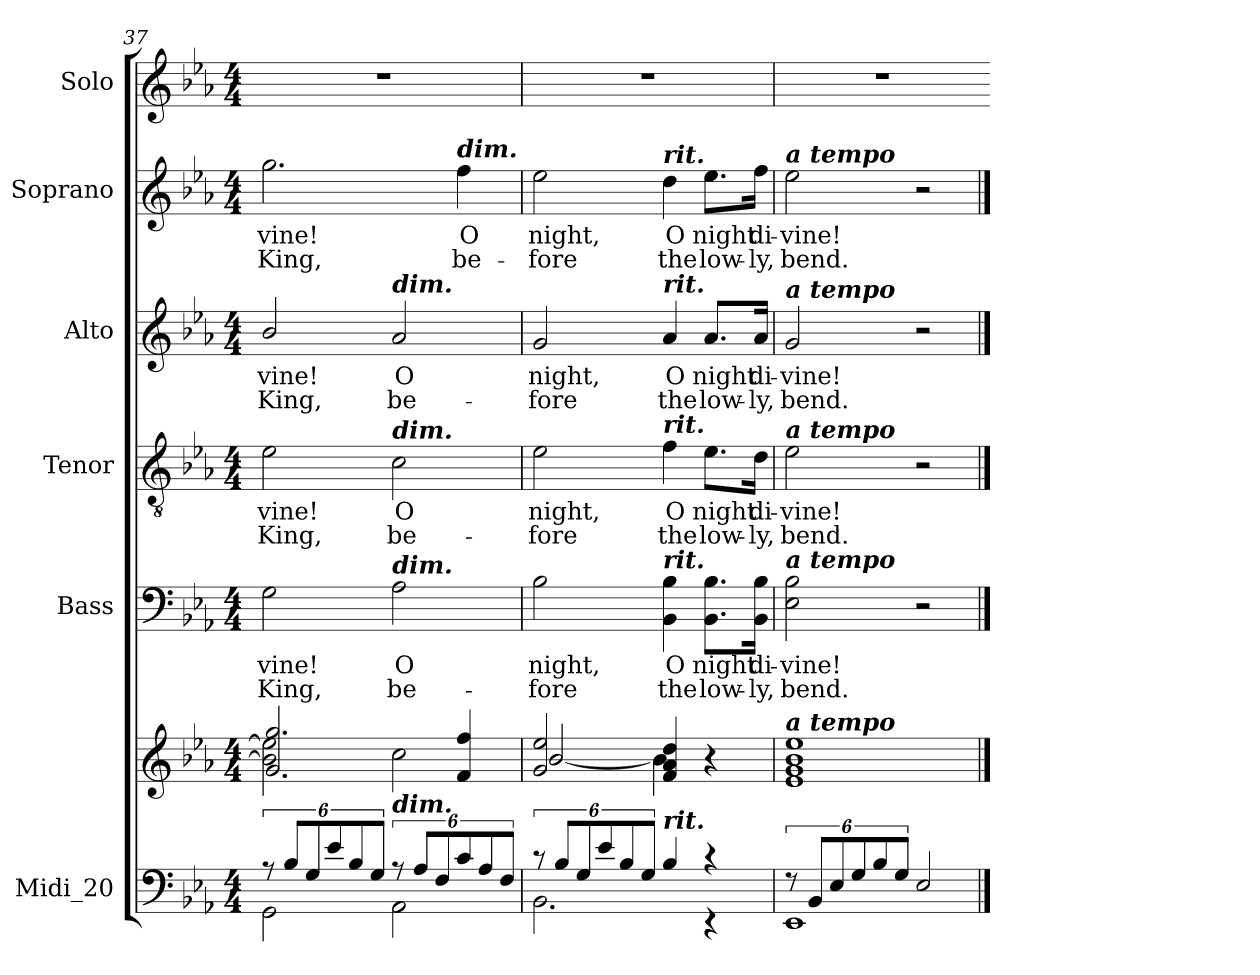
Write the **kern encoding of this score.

**kern	**kern	**kern	**text	**text	**kern	**text	**text	**kern	**text	**text	**kern	**text	**text	**kern
*part6	*part6	*part5	*part5	*part5	*part4	*part4	*part4	*part3	*part3	*part3	*part2	*part2	*part2	*part1
*staff7	*staff6	*staff5	*staff5	*staff5	*staff4	*staff4	*staff4	*staff3	*staff3	*staff3	*staff2	*staff2	*staff2	*staff1
*I"Midi_20	*	*I"Bass	*	*	*I"Tenor	*	*	*I"Alto	*	*	*I"Soprano	*	*	*I"Solo
*	*	*I'B	*	*	*I'T	*	*	*I'A	*	*	*I'S	*	*	*I'Solo
*clefF4	*clefG2	*clefF4	*	*	*clefGv2	*	*	*clefG2	*	*	*clefG2	*	*	*clefG2
*k[b-e-a-]	*k[b-e-a-]	*k[b-e-a-]	*	*	*k[b-e-a-]	*	*	*k[b-e-a-]	*	*	*k[b-e-a-]	*	*	*k[b-e-a-]
*E-:	*E-:	*E-:	*	*	*E-:	*	*	*E-:	*	*	*E-:	*	*	*E-:
*M4/4	*M4/4	*M4/4	*	*	*M4/4	*	*	*M4/4	*	*	*M4/4	*	*	*M4/4
=37	=37	=37	=37	=37	=37	=37	=37	=37	=37	=37	=37	=37	=37	=37
*^	*^	*	*	*	*	*	*	*	*	*	*	*	*	*
!	!	!	!	!	!LO:LY:b	!LO:LY:b	!	!LO:LY:b	!LO:LY:b	!	!LO:LY:b	!LO:LY:b	!	!LO:LY:b	!LO:LY:b	!
12r	2GG\	2b-\] 2ee-\]	2.g/ 2.gg/	2G\	vine!	King,	2e-\	vine!	King,	2b-/	vine!	King,	2.gg	vine!	King,	1r
12B-/L	.	.	.	.	.	.	.	.	.	.	.	.	.	.	.	.
12G/	.	.	.	.	.	.	.	.	.	.	.	.	.	.	.	.
12e-/	.	.	.	.	.	.	.	.	.	.	.	.	.	.	.	.
12B-/	.	.	.	.	.	.	.	.	.	.	.	.	.	.	.	.
12G/J	.	.	.	.	.	.	.	.	.	.	.	.	.	.	.	.
!	!	!	!	!	!	!	!	!	!	!LO:TX:a:Bi:t=dim.	!	!	!	!	!	!
!	!	!	!	!	!	!	!LO:TX:a:Bi:t=dim.	!	!	!	!	!	!	!	!	!
!	!	!	!	!LO:TX:a:Bi:t=dim.	!	!	!	!	!	!	!	!	!	!	!	!
!LO:TX:a:Bi:t=dim.	!	!	!	!	!	!	!	!	!	!	!	!	!	!	!	!
!	!	!	!	!	!LO:LY:b	!LO:LY:b	!	!LO:LY:b	!LO:LY:b	!	!LO:LY:b	!LO:LY:b	!	!	!	!
12r	2AA-\	2cc\	.	2A-	O	be-	2c	O	be-	2a-	O	be-	.	.	.	.
12A-/L	.	.	.	.	.	.	.	.	.	.	.	.	.	.	.	.
12F/	.	.	.	.	.	.	.	.	.	.	.	.	.	.	.	.
!	!	!	!	!	!	!	!	!	!	!	!	!	!LO:TX:a:Bi:t=dim.	!	!	!
!	!	!	!	!	!	!	!	!	!	!	!	!	!	!LO:LY:b	!LO:LY:b	!
12c/	.	.	4f/ 4ff/	.	.	.	.	.	.	.	.	.	4ff	O	be-	.
12A-/	.	.	.	.	.	.	.	.	.	.	.	.	.	.	.	.
12F/J	.	.	.	.	.	.	.	.	.	.	.	.	.	.	.	.
=38	=38	=38	=38	=38	=38	=38	=38	=38	=38	=38	=38	=38	=38	=38	=38	=38
!	!	!	!	!	!LO:LY:b	!LO:LY:b	!	!LO:LY:b	!LO:LY:b	!	!LO:LY:b	!LO:LY:b	!	!LO:LY:b	!LO:LY:b	!
12r	2.BB-\	2g/ 2ee-/	[2b-/	2B-	-night,	fore	2e-	-night,	fore	2g	-night,	fore	2ee-	-night,	fore	1r
12B-/L	.	.	.	.	.	.	.	.	.	.	.	.	.	.	.	.
12G/	.	.	.	.	.	.	.	.	.	.	.	.	.	.	.	.
12e-/	.	.	.	.	.	.	.	.	.	.	.	.	.	.	.	.
12B-/	.	.	.	.	.	.	.	.	.	.	.	.	.	.	.	.
12G/J	.	.	.	.	.	.	.	.	.	.	.	.	.	.	.	.
!	!	!	!	!	!	!	!	!	!	!	!	!	!LO:TX:a:Bi:t=rit.	!	!	!
!	!	!	!	!	!	!	!	!	!	!LO:TX:a:Bi:t=rit.	!	!	!	!	!	!
!	!	!	!	!	!	!	!LO:TX:a:Bi:t=rit.	!	!	!	!	!	!	!	!	!
!	!	!	!	!LO:TX:a:Bi:t=rit.	!	!	!	!	!	!	!	!	!	!	!	!
!LO:TX:a:Bi:t=rit.	!	!	!	!	!	!	!	!	!	!	!	!	!	!	!	!
!	!	!	!	!	!LO:LY:b	!LO:LY:b	!	!LO:LY:b	!LO:LY:b	!	!LO:LY:b	!LO:LY:b	!	!LO:LY:b	!LO:LY:b	!
4B-/	.	4f/ 4a-/ 4dd/	4b-]	4BB- 4B-	O	the	4f	O	the	4a-	O	the	4dd	O	the	.
!	!	!	!	!	!LO:LY:b	!LO:LY:b	!	!LO:LY:b	!LO:LY:b	!	!LO:LY:b	!LO:LY:b	!	!LO:LY:b	!LO:LY:b	!
4r	4r	4r	4ryy	8.BB-\ 8.B-\L	night	low-	8.e-\L	night	low-	8.a-/L	night	low-	8.ee-\L	night	low-	.
!	!	!	!	!	!LO:LY:b	!LO:LY:b	!	!LO:LY:b	!LO:LY:b	!	!LO:LY:b	!LO:LY:b	!	!LO:LY:b	!LO:LY:b	!
.	.	.	.	16BB-\ 16B-\Jk	-di-	-ly,	16d\Jk	-di-	-ly,	16a-/Jk	-di-	-ly,	16ff\Jk	-di-	-ly,	.
=39	=39	=39	=39	=39	=39	=39	=39	=39	=39	=39	=39	=39	=39	=39	=39	=39
!	!	!	!	!	!	!	!	!	!	!	!	!	!LO:TX:a:Bi:t=a tempo	!	!	!
!	!	!	!	!	!	!	!	!	!	!LO:TX:a:Bi:t=a tempo	!	!	!	!	!	!
!	!	!	!	!	!	!	!LO:TX:a:Bi:t=a tempo	!	!	!	!	!	!	!	!	!
!	!	!	!	!LO:TX:a:Bi:t=a tempo	!	!	!	!	!	!	!	!	!	!	!	!
!	!	!LO:TX:a:Bi:t=a tempo	!	!	!	!	!	!	!	!	!	!	!	!	!	!
!	!	!	!	!	!LO:LY:b	!LO:LY:b	!	!LO:LY:b	!LO:LY:b	!	!LO:LY:b	!LO:LY:b	!	!LO:LY:b	!LO:LY:b	!
12r	1EE-\	1e-/ 1g/ 1b-/ 1ee-/	1ryy	2E- 2B-	vine!	bend.	2e-	vine!	bend.	2g	vine!	bend.	2ee-	vine!	bend.	1r
12BB-/L	.	.	.	.	.	.	.	.	.	.	.	.	.	.	.	.
12E-/	.	.	.	.	.	.	.	.	.	.	.	.	.	.	.	.
12G/	.	.	.	.	.	.	.	.	.	.	.	.	.	.	.	.
12B-/	.	.	.	.	.	.	.	.	.	.	.	.	.	.	.	.
12G/J	.	.	.	.	.	.	.	.	.	.	.	.	.	.	.	.
2E-/	.	.	.	2r	.	.	2r	.	.	2r	.	.	2r	.	.	.
*v	*v	*	*	*	*	*	*	*	*	*	*	*	*	*	*	*
*	*v	*v	*	*	*	*	*	*	*	*	*	*	*	*	*
==	==	==	=	=	==	=	=	==	=	=	==	=	=	=
*-	*-	*-	*-	*-	*-	*-	*-	*-	*-	*-	*-	*-	*-	*-
